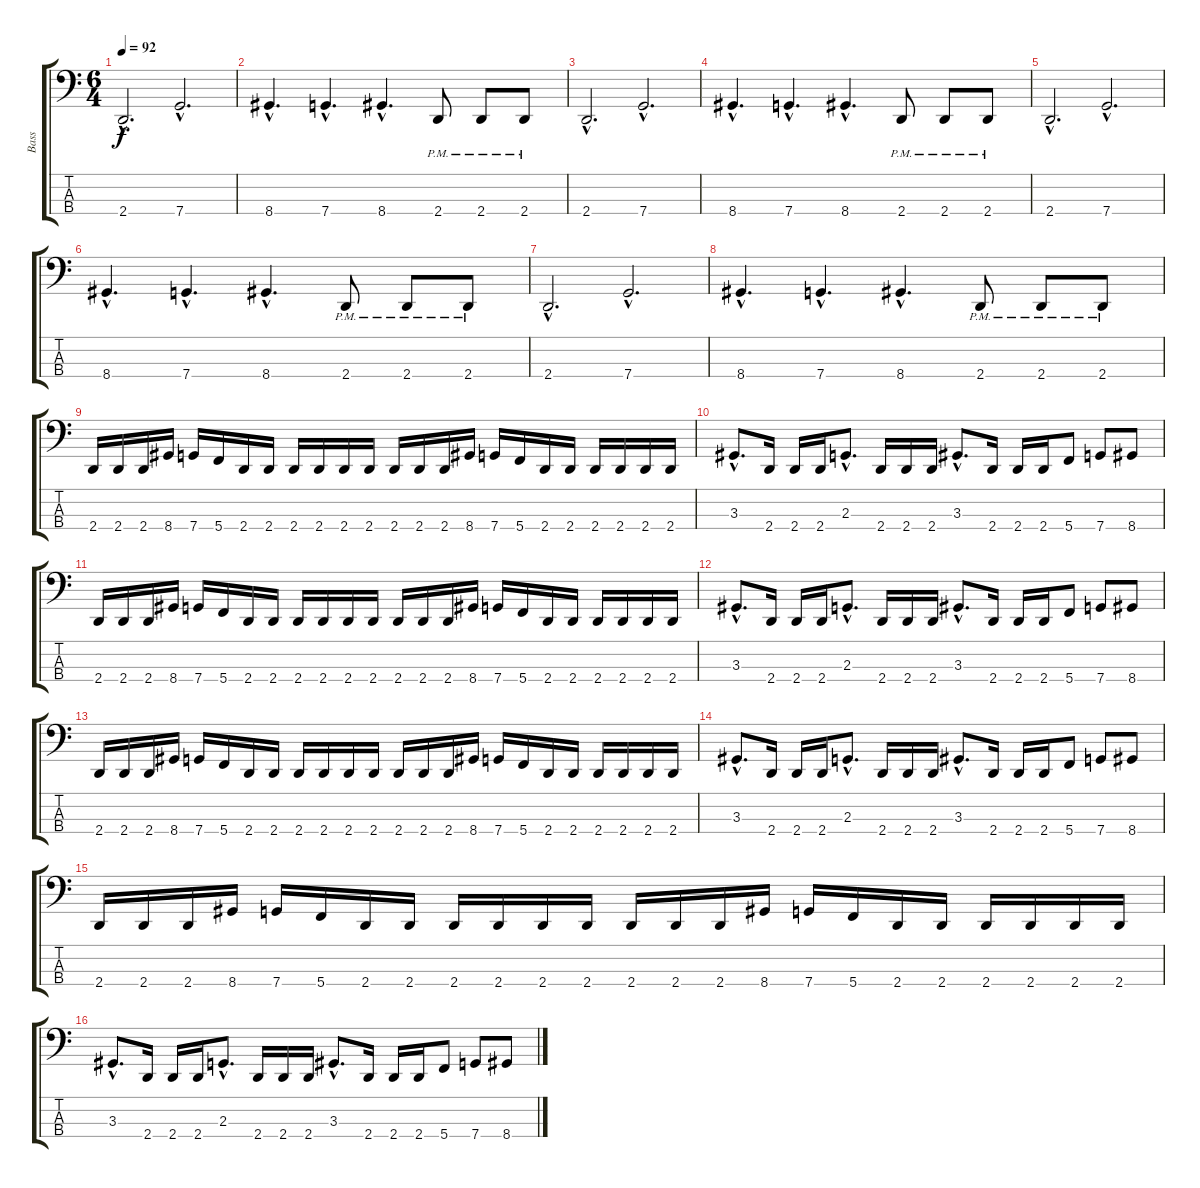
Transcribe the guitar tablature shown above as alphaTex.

\track ("Bass" "Bass") {instrument electricbassfinger}
\staff {score tabs}
\tuning (Eb2 Bb1 F1 C1) {hide}
\ts (6 4)
\tempo 92
\clef f4
\ks c
2.4{hac}.2{d dy f} 7.4{hac}.2{d} |
8.4{hac}.4{d} 7.4{hac}.4{d} 8.4{hac}.4{d} 2.4{pm}.8 2.4{pm}.8 2.4{pm}.8 |
2.4{hac}.2{d} 7.4{hac}.2{d} |
8.4{hac}.4{d} 7.4{hac}.4{d} 8.4{hac}.4{d} 2.4{pm}.8 2.4{pm}.8 2.4{pm}.8 |
2.4{hac}.2{d} 7.4{hac}.2{d} |
8.4{hac}.4{d} 7.4{hac}.4{d} 8.4{hac}.4{d} 2.4{pm}.8 2.4{pm}.8 2.4{pm}.8 |
2.4{hac}.2{d} 7.4{hac}.2{d} |
8.4{hac}.4{d} 7.4{hac}.4{d} 8.4{hac}.4{d} 2.4{pm}.8 2.4{pm}.8 2.4{pm}.8 |
2.4.16 2.4.16 2.4.16 8.4.16 7.4.16 5.4.16 2.4.16 2.4.16 2.4.16 2.4.16 2.4.16 2.4.16 2.4.16 2.4.16 2.4.16 8.4.16 7.4.16 5.4.16 2.4.16 2.4.16 2.4.16 2.4.16 2.4.16 2.4.16 |
3.3{hac}.8{d} 2.4.16 2.4.16 2.4.16 2.3{hac}.8{d} 2.4.16 2.4.16 2.4.16 3.3{hac}.8{d} 2.4.16 2.4.16 2.4.16 5.4.8 7.4.8 8.4.8 |
2.4.16 2.4.16 2.4.16 8.4.16 7.4.16 5.4.16 2.4.16 2.4.16 2.4.16 2.4.16 2.4.16 2.4.16 2.4.16 2.4.16 2.4.16 8.4.16 7.4.16 5.4.16 2.4.16 2.4.16 2.4.16 2.4.16 2.4.16 2.4.16 |
3.3{hac}.8{d} 2.4.16 2.4.16 2.4.16 2.3{hac}.8{d} 2.4.16 2.4.16 2.4.16 3.3{hac}.8{d} 2.4.16 2.4.16 2.4.16 5.4.8 7.4.8 8.4.8 |
2.4.16 2.4.16 2.4.16 8.4.16 7.4.16 5.4.16 2.4.16 2.4.16 2.4.16 2.4.16 2.4.16 2.4.16 2.4.16 2.4.16 2.4.16 8.4.16 7.4.16 5.4.16 2.4.16 2.4.16 2.4.16 2.4.16 2.4.16 2.4.16 |
3.3{hac}.8{d} 2.4.16 2.4.16 2.4.16 2.3{hac}.8{d} 2.4.16 2.4.16 2.4.16 3.3{hac}.8{d} 2.4.16 2.4.16 2.4.16 5.4.8 7.4.8 8.4.8 |
2.4.16 2.4.16 2.4.16 8.4.16 7.4.16 5.4.16 2.4.16 2.4.16 2.4.16 2.4.16 2.4.16 2.4.16 2.4.16 2.4.16 2.4.16 8.4.16 7.4.16 5.4.16 2.4.16 2.4.16 2.4.16 2.4.16 2.4.16 2.4.16 |
3.3{hac}.8{d} 2.4.16 2.4.16 2.4.16 2.3{hac}.8{d} 2.4.16 2.4.16 2.4.16 3.3{hac}.8{d} 2.4.16 2.4.16 2.4.16 5.4.8 7.4.8 8.4.8
